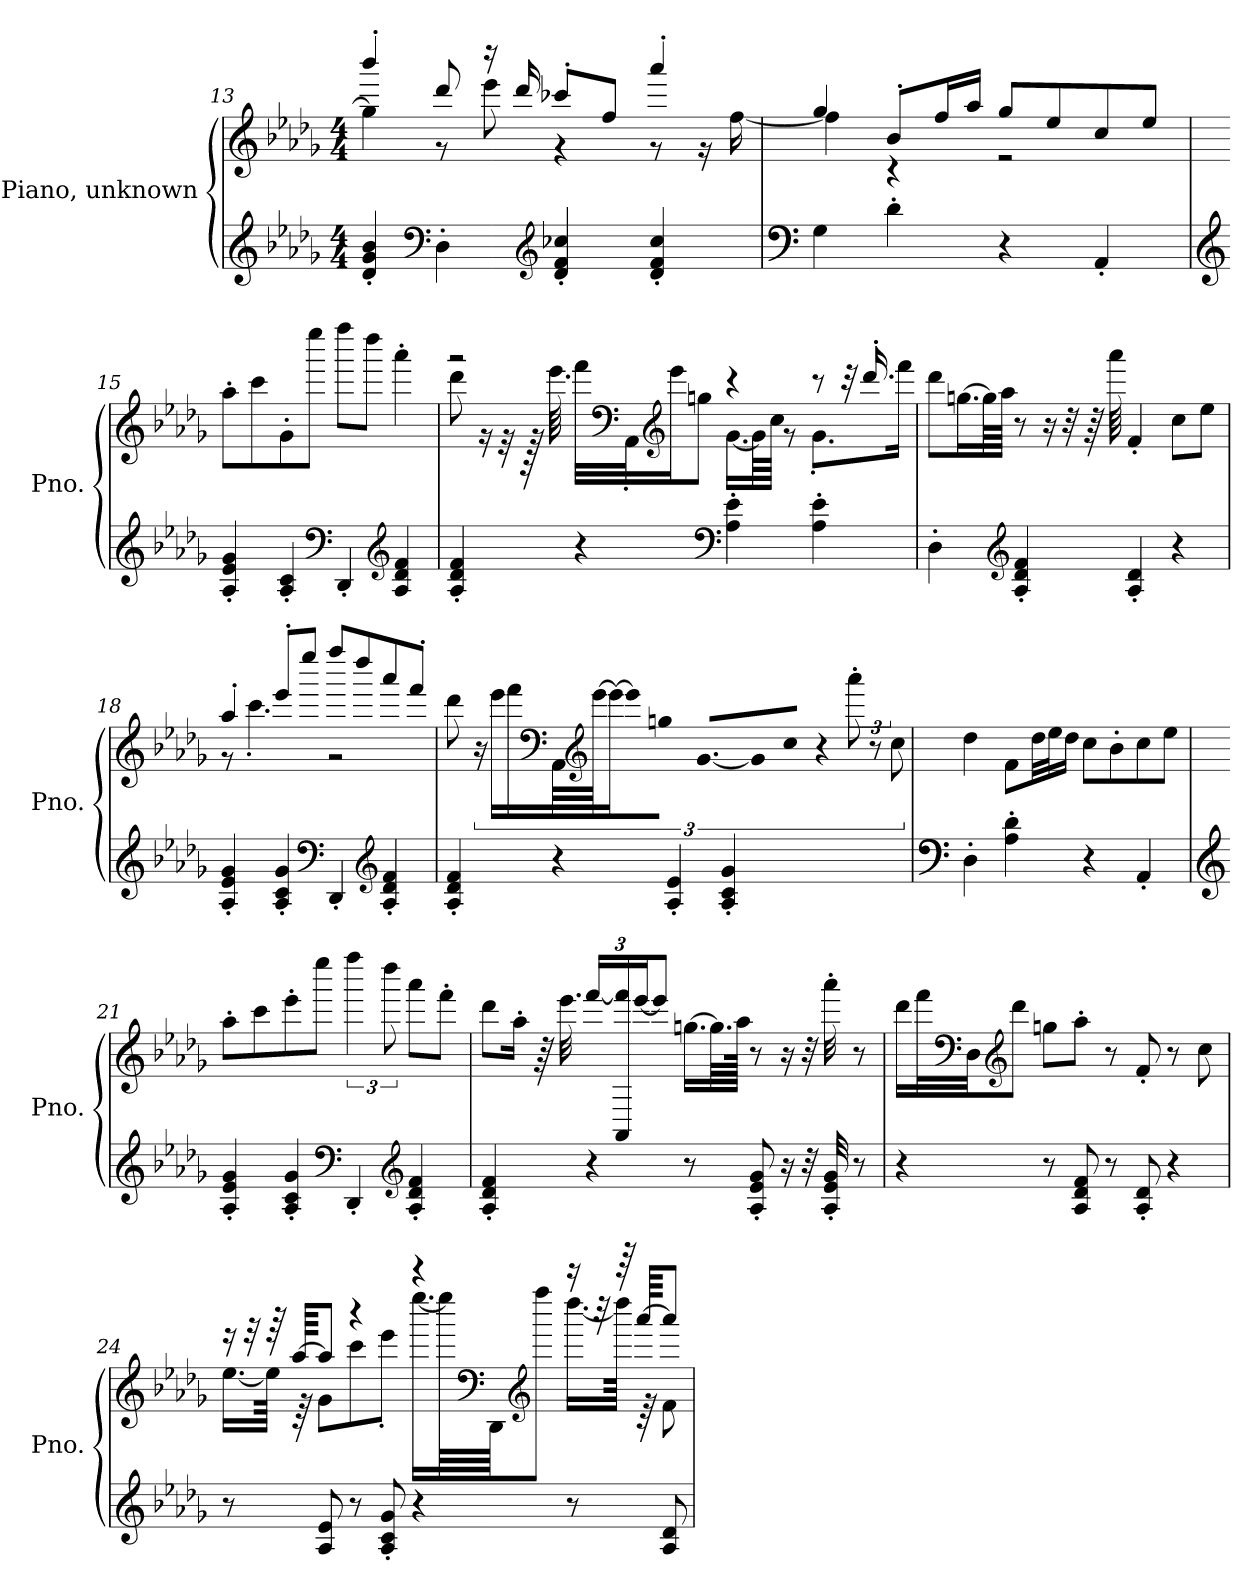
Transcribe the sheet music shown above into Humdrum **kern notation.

**kern	**kern
*part1	*part1
*staff2	*staff1
*I"Piano, unknown	*
*I'Pno.	*
*clefG2	*clefG2
*k[b-e-a-d-g-]	*k[b-e-a-d-g-]
*M4/4	*M4/4
=13	=13
*	*^
4d-/' 4g-/' 4b-/'	4bbb-'/	4gg-\]
*clefF4	*	*
4D-'\	8ddd-/	8r
.	16r	8eee-\
.	16ddd-/	.
*clefG2	*	*
4d-/' 4f/' 4cc-X/'	8ccc-X'/L	4r
.	8ff/J	.
4d-/' 4f/' 4cc-/'	4aaa-'/	8r
.	.	16r
.	.	[16ff\
=14	=14	=14
*clefF4	*	*
4G-\	4gg-/	4ff\]
4d-'\	8b-'/L	4r
.	16ff/L	.
.	16aa-/JJ	.
4r	8gg-/L	2r
.	8ee-/	.
4AA-'/	8cc/	.
.	8ee-/J	.
*	*v	*v
!!LO:PB:g=z
=15	=15
*clefG2	*
4A-/' 4e-/' 4g-/'	8aa-'\L
.	8ccc\
4A-/' 4c/'	8g-'\
.	8eeee-\J
*clefF4	*
4DD-'/	8ffff\L
.	8dddd-\J
*clefG2	*
4A-/ 4d-/ 4f/	4aaa-'\
=16	=16
*	*^
4A-/' 4d-/' 4f/'	2r	8ddd-\
.	.	16r
.	.	32r
.	.	128r
.	.	64.eee-\
4r	.	32fff\LLL
*	*clefF4	*
.	.	32AA-'\J
*	*clefG2	*
.	.	16eee-\J
.	.	8ggn\J
*clefF4	*	*
4A-\' 4e-\'	4r	[16.g-\LL
.	.	64g-\LL]
.	.	64cc\JJJJ
.	.	8r
4A-\' 4e-\'	8r	8.g-'\L
.	32r	.
.	16.ddd-'/	.
.	.	16fff\Jk
*	*v	*v
!!LO:LB:g=z
=17	=17
4D-'\	8ddd-\L
.	[16.ggn\L
.	64gg\LL]
.	64aa-\JJJJ
*clefG2	*
4A-/' 4d-/' 4f/'	8r
.	16r
.	32r
.	64r
.	64aaa-\
4A-/' 4d-/'	4f'/
4r	8cc\L
.	8ee-\J
=18	=18
*	*^
4A-/' 4e-/' 4g-/'	4aa-'/	8r
.	.	4.ccc'\
4A-/' 4c/' 4g-/'	8eee-'/L	.
.	8eeee-/J	.
*clefF4	*	*
4DD-'/	8ffff/L	2r
.	8dddd-/	.
*clefG2	*	*
4A-/' 4d-/' 4f/'	8aaa-/	.
.	8fff'/J	.
*	*v	*v
!!LO:LB:g=z
=19	=19
4A-/' 4d-/' 4f/'	8ddd-\
.	24r
.	24eee-\LL
.	24fff\
*	*clefF4
*	*Xbrackettup
4r	96AA-\LL
*	*clefG2
.	[96eee-\JJ
.	24eee-\_
.	16eee-\J]
.	8ggn\J
4A-/' 4e-/'	[16.g-/LL
.	64g-/LL]
.	64cc/JJJJ
.	8r
*	*brackettup
4A-/' 4c/' 4g-/'	12aaa-'\
.	12r
.	12cc\
=20	=20
*clefF4	*
4D-'\	4dd-\
4A-\' 4d-\'	8f\L
.	32dd-\LL
.	32ee-\J
.	16dd-\JJ
4r	8cc\L
.	8b-'\
4AA-'/	8cc\
.	8ee-\J
!!LO:LB:g=z
=21	=21
*clefG2	*
4A-/' 4e-/' 4g-/'	8aa-'\L
.	8ccc\
4A-/' 4c/' 4g-/'	8eee-'\
.	8eeee-\J
*clefF4	*
4DD-'/	6ffff\
.	12dddd-\
*clefG2	*
4A-/' 4d-/' 4f/'	8aaa-\L
.	8fff'\J
=22	=22
4A-/' 4d-/' 4f/'	8ddd-\L
.	16aa-'\Jk
.	64r
.	32.eee-\
*	*Xbrackettup
4r	[24fff/LL
.	24AA-/ 24fff/]
.	[24eee-/J
.	8eee-/J]
8r	[16.ggn\LL
.	64.gg\LL]
.	128aa-\JJJJk
8A-/' 8e-/' 8g-/'	8r
16r	16r
32r	32r
32A-/' 32e-/' 32g-/'	32aaa-'\
8r	8r
!!LO:LB:g=z
=23	=23
4r	16ddd-\LL
.	32fff\L
*	*clefF4
.	32D-\JJ
*	*clefG2
.	8ddd-\J
8r	8ggn\L
8A-/ 8d-/ 8f/	8aa-'\J
8r	8r
8A-/' 8d-/'	8f'/
4r	8r
.	8cc\
=24	=24
*	*^
8r	16r	[16.ee-\LL
.	32r	.
.	64r	64ee-\JJkk]
.	[64aa-/KKKL	64r
8A-/ 8e-/	8aa-/J]	8g-\L
8r	4r	8ccc\
8A-/' 8c/' 8g-/'	.	8eee-'\J
4r	4r	[16.eeee-\LL
.	.	64eeee-\LL]
*	*clefF4	*
.	.	64DD-\JJJ
*	*clefG2	*
.	.	8ffff\J
8r	16r	[16.dddd-\LL
.	32r	.
.	64r	64dddd-\JJkk]
.	[64aaa-/KKKL	64r
8A-/ 8d-/	8aaa-/J]	8f\
*	*v	*v
=	=
*-	*-
